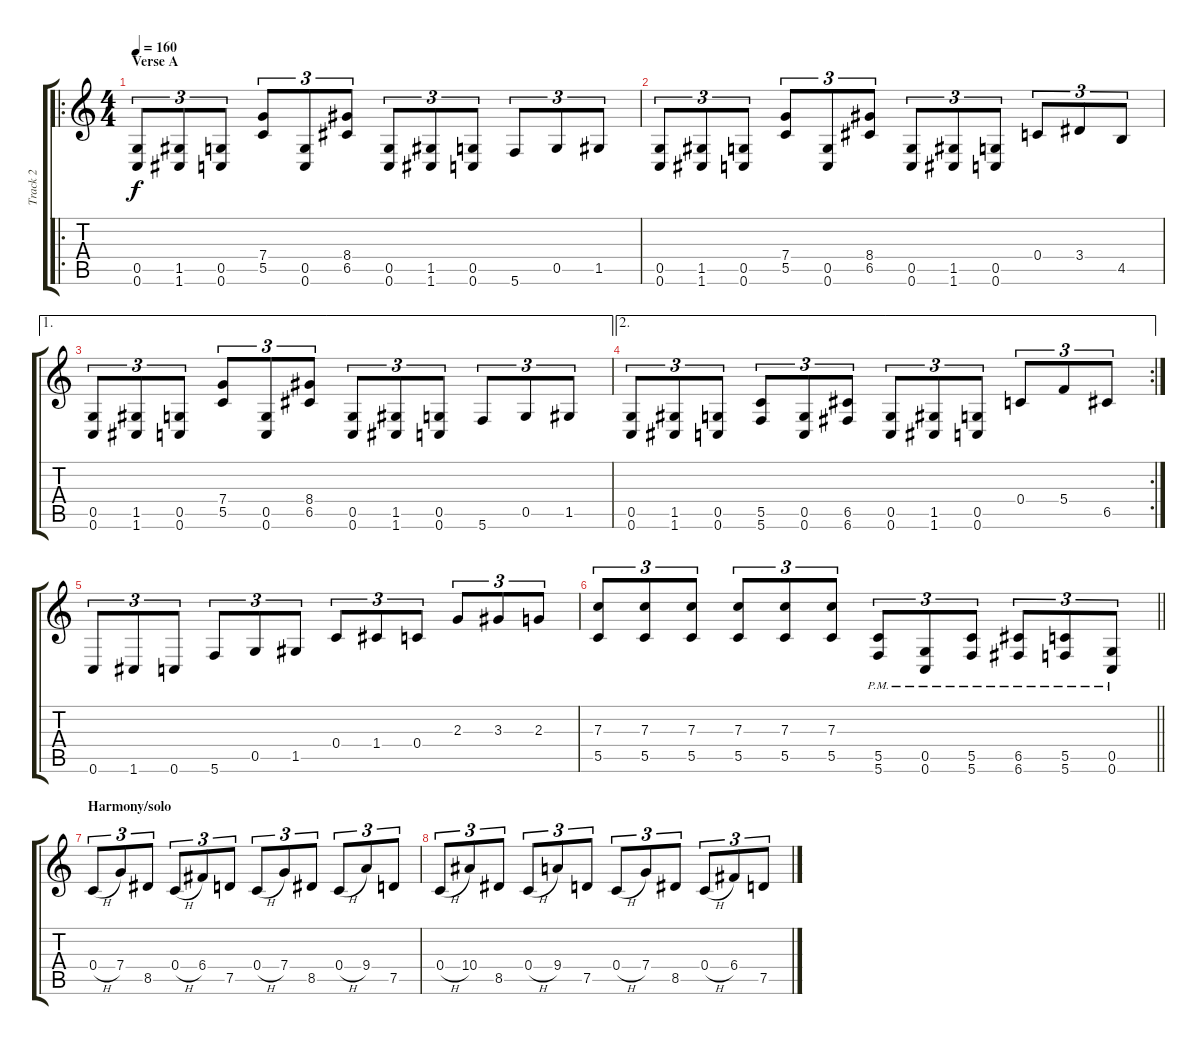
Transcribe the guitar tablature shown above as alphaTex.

\track ("Track 2" "Track 2") {instrument distortionguitar}
\staff {score tabs}
\tuning (D4 A3 F3 C3 G2 C2) {hide}
\ro
\ts (4 4)
\section ("" "Verse A")
\tempo 160
\clef g2
\ks c
(0.5 0.6).8{tu (3 2) dy f} (1.5 1.6).8{tu (3 2)} (0.5 0.6).8{tu (3 2)} (7.4 5.5).8{tu (3 2)} (0.5 0.6).8{tu (3 2)} (8.4 6.5).8{tu (3 2)} (0.5 0.6).8{tu (3 2)} (1.5 1.6).8{tu (3 2)} (0.5 0.6).8{tu (3 2)} 5.6.8{tu (3 2)} 0.5.8{tu (3 2)} 1.5.8{tu (3 2)} |
(0.5 0.6).8{tu (3 2)} (1.5 1.6).8{tu (3 2)} (0.5 0.6).8{tu (3 2)} (7.4 5.5).8{tu (3 2)} (0.5 0.6).8{tu (3 2)} (8.4 6.5).8{tu (3 2)} (0.5 0.6).8{tu (3 2)} (1.5 1.6).8{tu (3 2)} (0.5 0.6).8{tu (3 2)} 0.4.8{tu (3 2)} 3.4.8{tu (3 2)} 4.5.8{tu (3 2)} |
\ae 1
(0.5 0.6).8{tu (3 2)} (1.5 1.6).8{tu (3 2)} (0.5 0.6).8{tu (3 2)} (7.4 5.5).8{tu (3 2)} (0.5 0.6).8{tu (3 2)} (8.4 6.5).8{tu (3 2)} (0.5 0.6).8{tu (3 2)} (1.5 1.6).8{tu (3 2)} (0.5 0.6).8{tu (3 2)} 5.6.8{tu (3 2)} 0.5.8{tu (3 2)} 1.5.8{tu (3 2)} |
\ae 2
\rc 2
(0.5 0.6).8{tu (3 2)} (1.5 1.6).8{tu (3 2)} (0.5 0.6).8{tu (3 2)} (5.5 5.6).8{tu (3 2)} (0.5 0.6).8{tu (3 2)} (6.5 6.6).8{tu (3 2)} (0.5 0.6).8{tu (3 2)} (1.5 1.6).8{tu (3 2)} (0.5 0.6).8{tu (3 2)} 0.4.8{tu (3 2)} 5.4.8{tu (3 2)} 6.5.8{tu (3 2)} |
0.6.8{tu (3 2)} 1.6.8{tu (3 2)} 0.6.8{tu (3 2)} 5.6.8{tu (3 2)} 0.5.8{tu (3 2)} 1.5.8{tu (3 2)} 0.4.8{tu (3 2)} 1.4.8{tu (3 2)} 0.4.8{tu (3 2)} 2.3.8{tu (3 2)} 3.3.8{tu (3 2)} 2.3.8{tu (3 2)} |
\barLineRight lightlight
(7.3 5.5).8{tu (3 2)} (7.3 5.5).8{tu (3 2)} (7.3 5.5).8{tu (3 2)} (7.3 5.5).8{tu (3 2)} (7.3 5.5).8{tu (3 2)} (7.3 5.5).8{tu (3 2)} (5.5{pm} 5.6{pm}).8{tu (3 2)} (0.5{pm} 0.6{pm}).8{tu (3 2)} (5.5{pm} 5.6{pm}).8{tu (3 2)} (6.5{pm} 6.6{pm}).8{tu (3 2)} (5.5{pm} 5.6{pm}).8{tu (3 2)} (0.5{pm} 0.6{pm}).8{tu (3 2)} |
\section ("" "Harmony/solo")
0.4{h}.8{tu (3 2)} 7.4.8{tu (3 2)} 8.5.8{tu (3 2)} 0.4{h}.8{tu (3 2)} 6.4.8{tu (3 2)} 7.5.8{tu (3 2)} 0.4{h}.8{tu (3 2)} 7.4.8{tu (3 2)} 8.5.8{tu (3 2)} 0.4{h}.8{tu (3 2)} 9.4.8{tu (3 2)} 7.5.8{tu (3 2)} |
0.4{h}.8{tu (3 2)} 10.4.8{tu (3 2)} 8.5.8{tu (3 2)} 0.4{h}.8{tu (3 2)} 9.4.8{tu (3 2)} 7.5.8{tu (3 2)} 0.4{h}.8{tu (3 2)} 7.4.8{tu (3 2)} 8.5.8{tu (3 2)} 0.4{h}.8{tu (3 2)} 6.4.8{tu (3 2)} 7.5.8{tu (3 2)}
